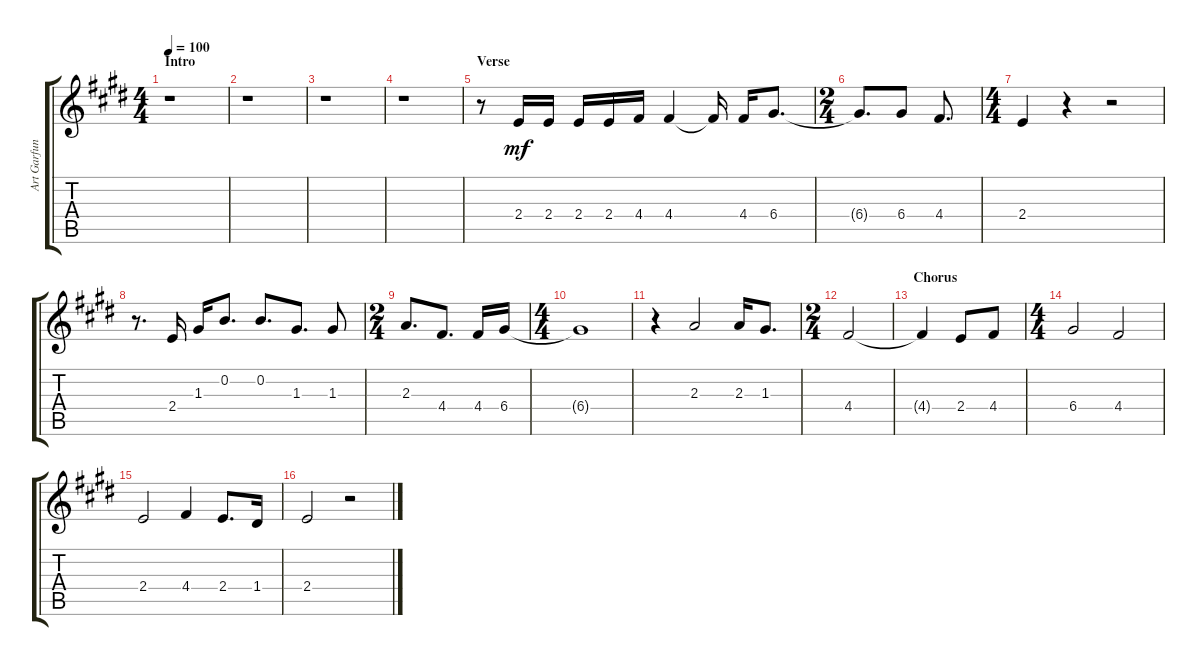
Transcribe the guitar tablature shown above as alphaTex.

\track ("Art Garfunkel Voice" "Art Garfun") {instrument electricguitarclean}
\staff {score tabs}
\tuning (E4 B3 G3 D3 A2 E2) {hide}
\ts (4 4)
\section ("" "Intro")
\tempo 100
\clef g2
\ks e
r.1{dy mf instrument electricguitarclean} |
r.1 |
r.1 |
r.1 |
\section ("" "Verse")
r.8 2.4.16 2.4.16 2.4.16 2.4.16 4.4.16 4.4.4 4.4{t}.16 4.4.16 6.4.8{d} |
\ts (2 4)
6.4{t}.8{d} 6.4.8 4.4.8{d} |
\ts (4 4)
2.4.4 r.4 r.2 |
r.8{d} 2.4.16 1.3.16 0.2.8{d} 0.2.8{d} 1.3.8{d} 1.3.8 |
\ts (2 4)
2.3.8{d} 4.4.8{d} 4.4.16 6.4.16 |
\ts (4 4)
6.4{t}.1 |
r.4 2.3.2 2.3.16 1.3.8{d} |
\ts (2 4)
4.4.2 |
\section ("" "Chorus")
4.4{t}.4 2.4.8 4.4.8 |
\ts (4 4)
6.4.2 4.4.2 |
2.4.2 4.4.4 2.4.8{d} 1.4.16 |
2.4.2 r.2
